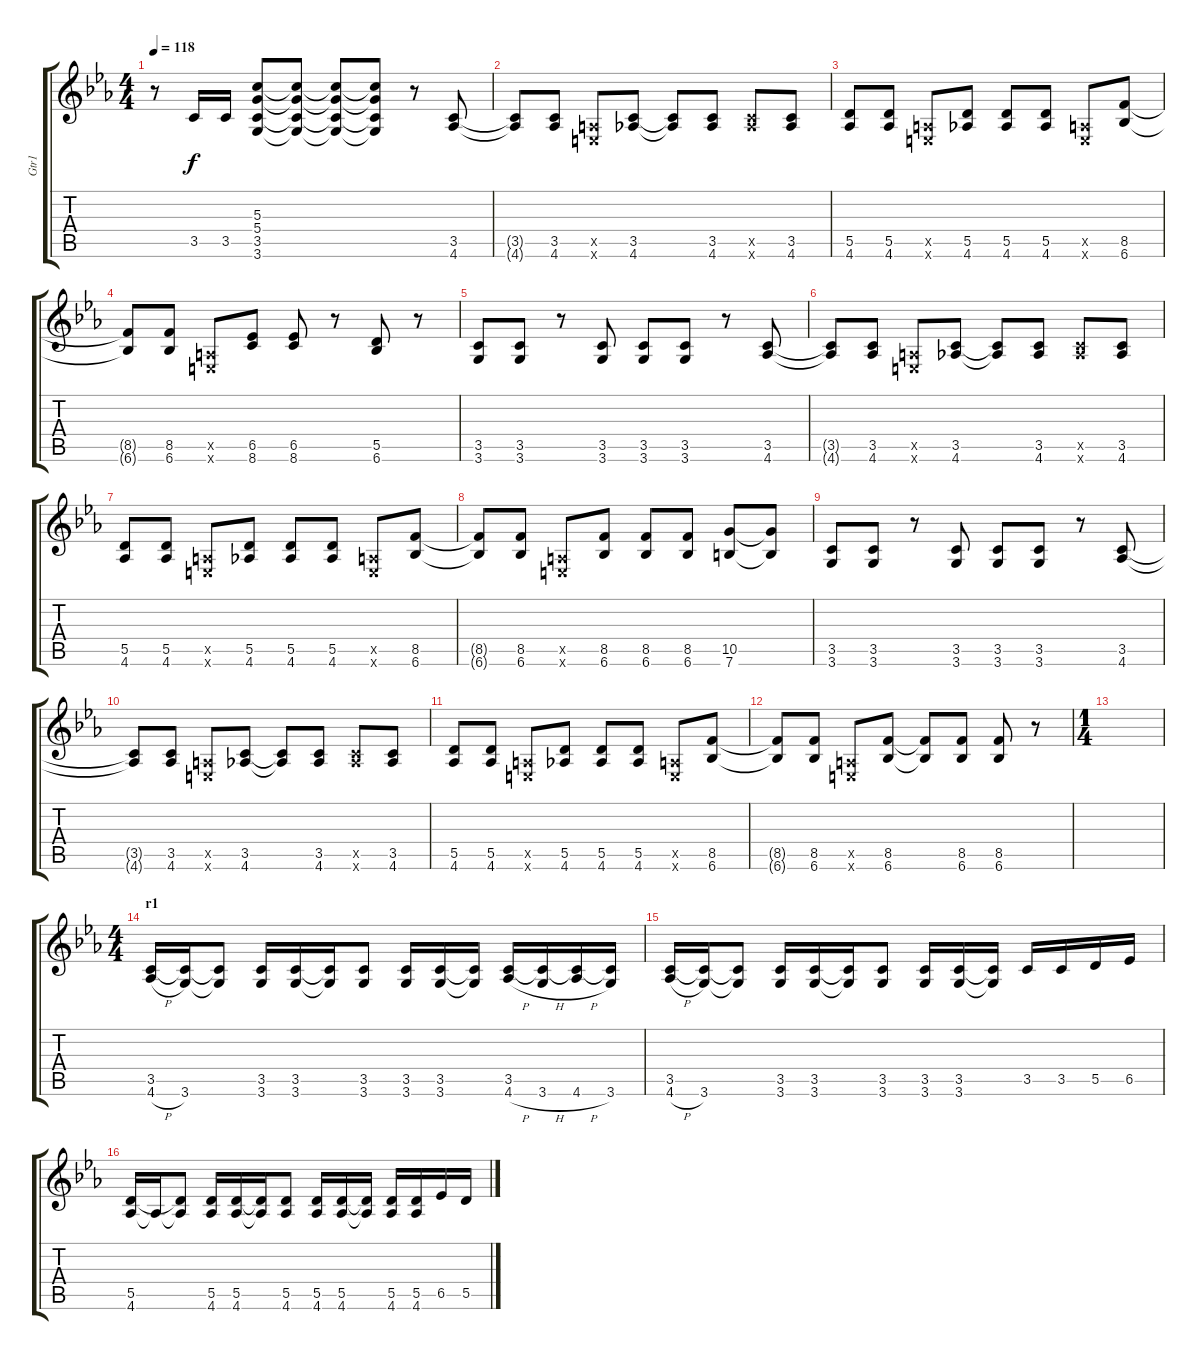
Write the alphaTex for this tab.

\track ("Gtr1" "Gtr1") {instrument distortionguitar}
\staff {score tabs}
\tuning (E4 B3 G3 D3 A2 E2) {hide}
\ts (4 4)
\tempo 118
\clef g2
\ks cminor
r.8{dy f} 3.5.16 3.5.16 (5.3 5.4 3.5 3.6).8 (5.3{t} 5.4{t} 3.5{t} 3.6{t}).8 (5.3{t} 5.4{t} 3.5{t} 3.6{t}).8 (5.3{t} 5.4{t} 3.5{t} 3.6{t}).8 r.8 (3.5 4.6).8 |
(3.5{t} 4.6{t}).8 (3.5 4.6).8 (0.5{x} 0.6{x}).8 (3.5 4.6).8 (3.5{t} 4.6{t}).8 (3.5 4.6).8 (3.5{x} 4.6{x}).8 (3.5 4.6).8 |
(5.5 4.6).8 (5.5 4.6).8 (0.5{x} 0.6{x}).8 (5.5 4.6).8 (5.5 4.6).8 (5.5 4.6).8 (0.5{x} 0.6{x}).8 (8.5 6.6).8 |
(8.5{t} 6.6{t}).8 (8.5 6.6).8 (0.5{x} 0.6{x}).8 (6.5 8.6).8 (6.5 8.6).8 r.8 (5.5 6.6).8 r.8 |
(3.5 3.6).8 (3.5 3.6).8 r.8 (3.5 3.6).8 (3.5 3.6).8 (3.5 3.6).8 r.8 (3.5 4.6).8 |
(3.5{t} 4.6{t}).8 (3.5 4.6).8 (0.5{x} 0.6{x}).8 (3.5 4.6).8 (3.5{t} 4.6{t}).8 (3.5 4.6).8 (3.5{x} 4.6{x}).8 (3.5 4.6).8 |
(5.5 4.6).8 (5.5 4.6).8 (0.5{x} 0.6{x}).8 (5.5 4.6).8 (5.5 4.6).8 (5.5 4.6).8 (0.5{x} 0.6{x}).8 (8.5 6.6).8 |
(8.5{t} 6.6{t}).8 (8.5 6.6).8 (0.5{x} 0.6{x}).8 (8.5 6.6).8 (8.5 6.6).8 (8.5 6.6).8 (10.5 7.6).8 (10.5{t} 7.6{t}).8 |
(3.5 3.6).8 (3.5 3.6).8 r.8 (3.5 3.6).8 (3.5 3.6).8 (3.5 3.6).8 r.8 (3.5 4.6).8 |
(3.5{t} 4.6{t}).8 (3.5 4.6).8 (0.5{x} 0.6{x}).8 (3.5 4.6).8 (3.5{t} 4.6{t}).8 (3.5 4.6).8 (3.5{x} 4.6{x}).8 (3.5 4.6).8 |
(5.5 4.6).8 (5.5 4.6).8 (0.5{x} 0.6{x}).8 (5.5 4.6).8 (5.5 4.6).8 (5.5 4.6).8 (0.5{x} 0.6{x}).8 (8.5 6.6).8 |
(8.5{t} 6.6{t}).8 (8.5 6.6).8 (0.5{x} 0.6{x}).8 (8.5 6.6).8 (8.5{t} 6.6{t}).8 (8.5 6.6).8 (8.5 6.6).8 r.8 |
\ts (1 4)
|
\ts (4 4)
\section ("" "r1")
(3.5 4.6{h}).16 (3.5{t} 3.6).16 (3.5{t} 3.6{t}).8 (3.5 3.6).16 (3.5 3.6).16 (3.5{t} 3.6{t}).16 (3.5 3.6).8 (3.5 3.6).16 (3.5 3.6).16 (3.5{t} 3.6{t}).16 (3.5 4.6{h}).16 (3.5{t} 3.6{h}).16 (3.5{t} 4.6{h}).16 (3.5{t} 3.6).16 |
(3.5 4.6{h}).16 (3.5{t} 3.6).16 (3.5{t} 3.6{t}).8 (3.5 3.6).16 (3.5 3.6).16 (3.5{t} 3.6{t}).16 (3.5 3.6).8 (3.5 3.6).16 (3.5 3.6).16 (3.5{t} 3.6{t}).16 3.5.16 3.5.16 5.5.16 6.5.16 |
(5.5 4.6).16 4.6{t}.16 (5.5{t} 4.6{t}).8 (5.5 4.6).16 (5.5 4.6).16 (5.5{t} 4.6{t}).16 (5.5 4.6).8 (5.5 4.6).16 (5.5 4.6).16 (5.5{t} 4.6{t}).16 (5.5 4.6).16 (5.5 4.6).16 6.5.16 5.5.16
